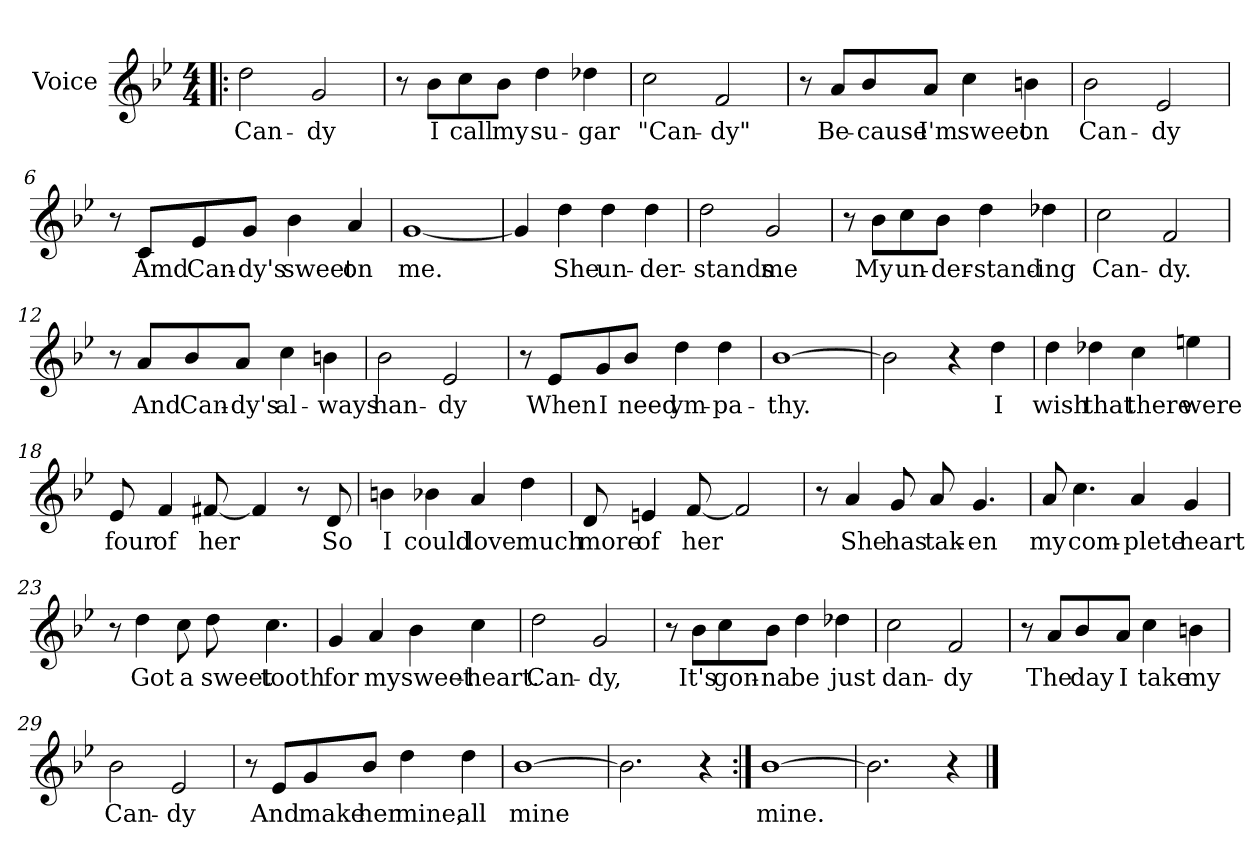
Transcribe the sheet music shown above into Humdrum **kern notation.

**kern	**text
*part1	*part1
*staff1	*staff1
*I"Voice	*
*clefG2	*
*k[b-e-]	*
*B-:	*
*M4/4	*
=1!|:	=1!|:
2dd\	Can-
2g/	-dy
=2	=2
8r	.
8b-\L	I
8cc\	call
8b-\J	my
4dd\	su-
4dd-X\	-gar
=3	=3
2cc\	"Can-
2f/	-dy"
=4	=4
8r	.
8a/L	Be-
8b-/	-cause
8a/J	I'm
4cc\	sweet
4bn\	on
!!LO:LB:g=z
=5	=5
2b-\	Can-
2e-/	-dy
=6	=6
8r	.
8c/L	Amd
8e-/	Can-
8g/J	dy's
4b-\	sweet
4a/	on
=7	=7
[1g	me.
=8	=8
4g/]	.
4dd\	She
4dd\	un-
4dd\	-der-
=9	=9
2dd\	-stands
2g/	me
!!LO:LB:g=z
=10	=10
8r	.
8b-\L	My
8cc\	un-
8b-\J	-der-
4dd\	-stand-
4dd-X\	-ing
=11	=11
2cc\	Can-
2f/	dy.
=12	=12
8r	.
8a/L	And
8b-/	Can-
8a/J	-dy's
4cc\	al-
4bn\	-ways
=13	=13
2b-\	han-
2e-/	-dy
!!LO:LB:g=z
=14	=14
8r	.
8e-/L	When
8g/	I
8b-/J	need
4dd\	ym-
4dd\	-pa-
=15	=15
[1b-	-thy.
=16	=16
2b-\]	.
4r	.
4dd\	I
=17	=17
4dd\	wish
4dd-X\	that
4cc\	there
4een\	were
!!LO:LB:g=z
=18	=18
8e-/	four
4f/	of
[8f#X/	her
4f#/]	.
8r	.
8d/	So
=19	=19
4bn\	I
4b-X\	could
4a/	love
4dd\	much
=20	=20
8d/	more
4en/	of
[8f/	her
2f/]	.
=21	=21
8r	.
4a/	She
8g/	has
8a/	tak-
4.g/	-en
!!LO:LB:g=z
=22	=22
8a/	my
4.cc\	com-
4a/	-plete
4g/	heart
=23	=23
8r	.
4dd\	Got
8cc\	a
8dd\	sweet
4.cc\	tooth
=24	=24
4g/	for
4a/	my
4b-\	sweet-
4cc\	heart.
=25	=25
2dd\	Can-
2g/	-dy,
!!LO:LB:g=z
=26	=26
8r	.
8b-\L	It's
8cc\	gon-
8b-\J	-na
4dd\	be
4dd-X\	just
=27	=27
2cc\	dan-
2f/	-dy
=28	=28
8r	.
8a/L	The
8b-/	day
8a/J	I
4cc\	take
4bn\	my
=29	=29
2b-\	Can-
2e-/	-dy
!!LO:LB:g=z
=30	=30
8r	.
8e-/L	And
8g/	make
8b-/J	her
4dd\	mine,
4dd\	all
=31	=31
[1b-	mine
=32	=32
2.b-\]	.
4r	.
=33:|!	=33:|!
[1b-	mine.
=34	=34
2.b-\]	.
4r	.
==	==
*-	*-
